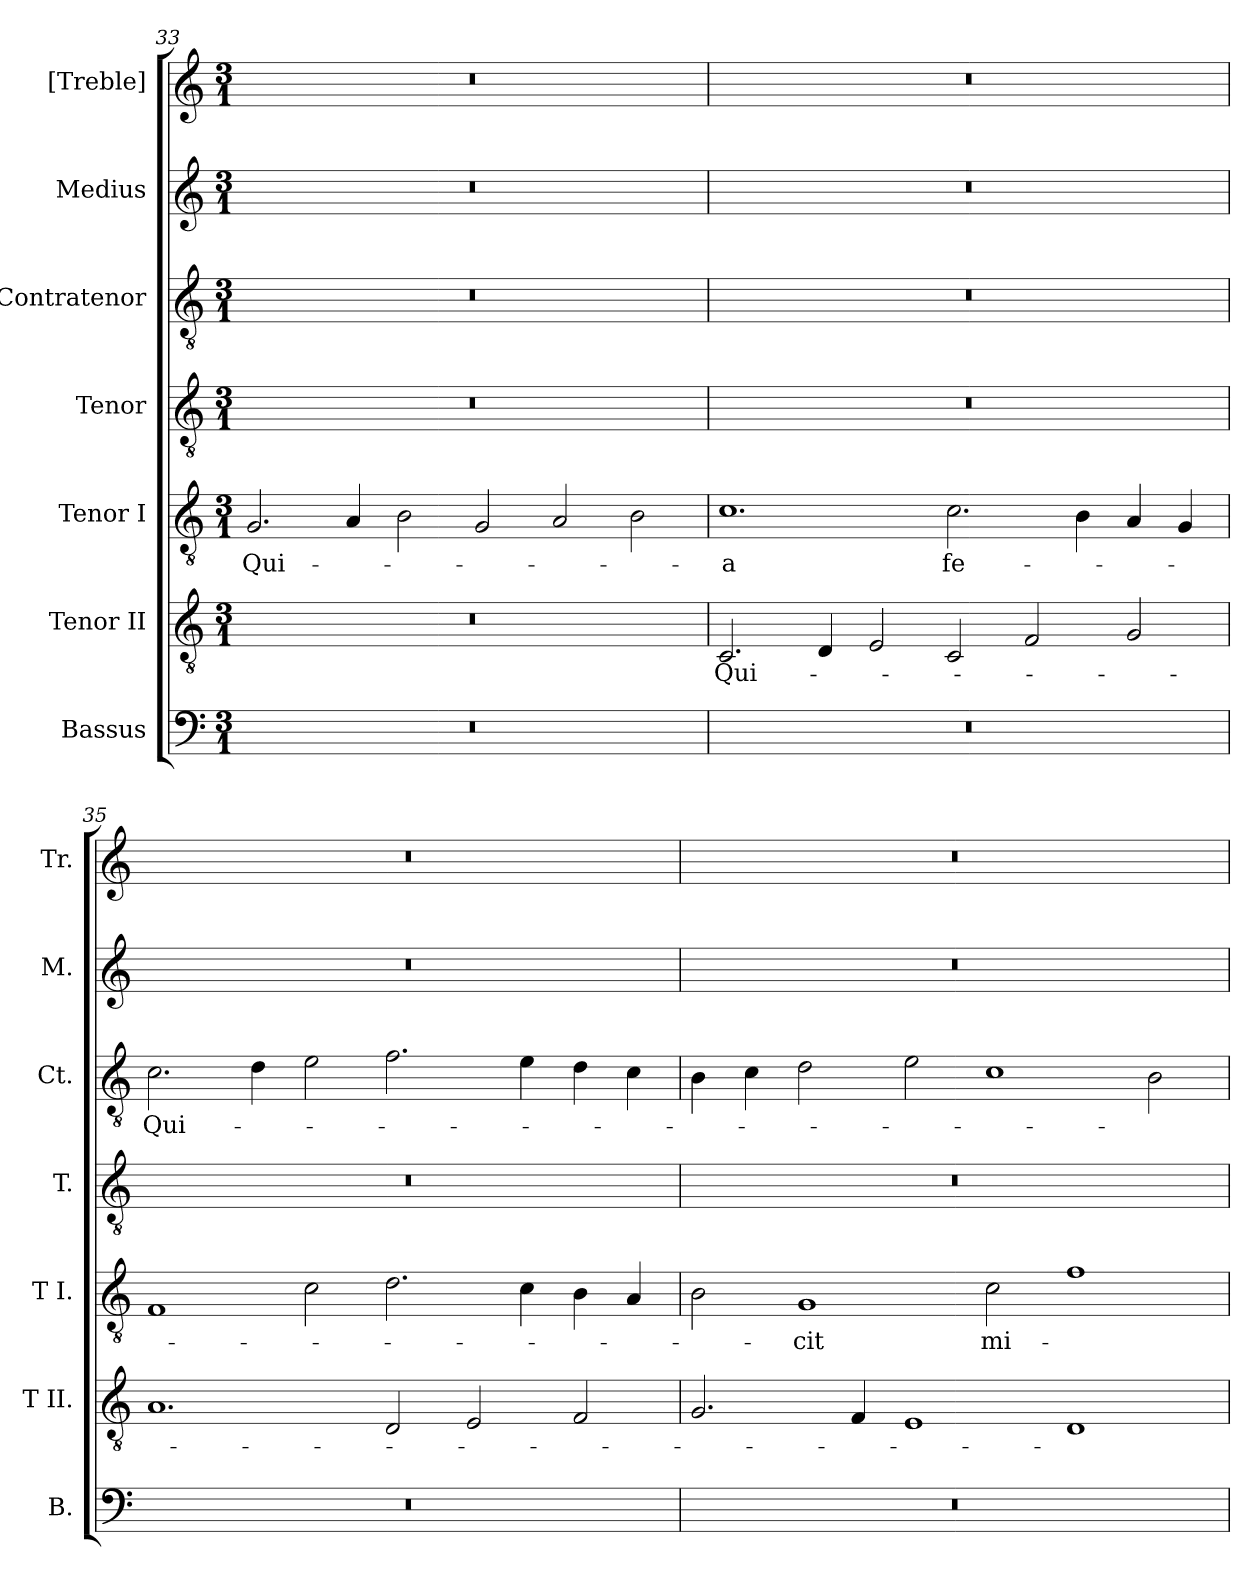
**kern	**kern	**text	**kern	**text	**kern	**kern	**text	**kern	**kern
*part7	*part6	*part6	*part5	*part5	*part4	*part3	*part3	*part2	*part1
*staff7	*staff6	*staff6	*staff5	*staff5	*staff4	*staff3	*staff3	*staff2	*staff1
*I"Bassus	*I"Tenor II	*	*I"Tenor I	*	*I"Tenor	*I"Contratenor	*	*I"Medius	*I"[Treble]
*I'B.	*I'T II.	*	*I'T I.	*	*I'T.	*I'Ct.	*	*I'M.	*I'Tr.
!!LO:PB:g=z
*clefF4	*clefGv2	*	*clefGv2	*	*clefGv2	*clefGv2	*	*clefG2	*clefG2
*	*ITrd7c12	*	*ITrd7c12	*	*ITrd7c12	*ITrd7c12	*	*	*
*k[]	*k[]	*	*k[]	*	*k[]	*k[]	*	*k[]	*k[]
*C:	*C:	*	*C:	*	*C:	*C:	*	*C:	*C:
*M3/1	*M3/1	*	*M3/1	*	*M3/1	*M3/1	*	*M3/1	*M3/1
=33	=33	=33	=33	=33	=33	=33	=33	=33	=33
!LO:N:vis=1	!LO:N:vis=1	!	!	!	!	!	!	!	!
!	!	!	!	!LO:LY:b:color=#000000	!LO:N:vis=1	!LO:N:vis=1	!	!LO:N:vis=1	!LO:N:vis=1
0.r	0.r	.	2.GGi/	Qui-	0.r	0.r	.	0.r	0.r
.	.	.	4AAi/	.	.	.	.	.	.
.	.	.	2BBi\	.	.	.	.	.	.
.	.	.	2GGi/	.	.	.	.	.	.
.	.	.	2AAi/	.	.	.	.	.	.
.	.	.	2BBi\	.	.	.	.	.	.
=34`	=34`	=34`	=34`	=34`	=34`	=34`	=34`	=34`	=34`
!LO:N:vis=1	!	!	!	!	!	!	!	!	!
!	!	!LO:LY:b:color=#000000	!	!	!	!	!	!	!
!	!	!	!	!LO:LY:b:color=#000000	!LO:N:vis=1	!LO:N:vis=1	!	!LO:N:vis=1	!LO:N:vis=1
0.r	2.CCi/	Qui-	1.Ci	-a	0.r	0.r	.	0.r	0.r
.	4DDi/	.	.	.	.	.	.	.	.
.	2EEi/	.	.	.	.	.	.	.	.
!	!	!	!	!LO:LY:b:color=#000000	!	!	!	!	!
.	2CCi/	.	2.Ci\	fe-	.	.	.	.	.
.	2FFi/	.	.	.	.	.	.	.	.
.	.	.	4BBi\	.	.	.	.	.	.
.	2GGi/	.	4AAi/	.	.	.	.	.	.
.	.	.	4GGi/	.	.	.	.	.	.
=35`	=35`	=35`	=35`	=35`	=35`	=35`	=35`	=35`	=35`
!LO:N:vis=1	!	!	!	!	!LO:N:vis=1	!	!	!	!
!	!	!	!	!	!	!	!LO:LY:b:color=#000000	!LO:N:vis=1	!LO:N:vis=1
0.r	1.AAi	.	1FFi	.	0.r	2.Ci\	Qui-	0.r	0.r
.	.	.	.	.	.	4Di\	.	.	.
.	.	.	2Ci\	.	.	2Ei\	.	.	.
.	2DDi/	.	2.Di\	.	.	2.Fi\	.	.	.
.	2EEi/	.	.	.	.	.	.	.	.
.	.	.	4Ci\	.	.	4Ei\	.	.	.
.	2FFi/	.	4BBi\	.	.	4Di\	.	.	.
.	.	.	4AAi/	.	.	4Ci\	.	.	.
!!LO:LB:g=z
=36`	=36`	=36`	=36`	=36`	=36`	=36`	=36`	=36`	=36`
!LO:N:vis=1	!	!	!	!	!LO:N:vis=1	!	!	!LO:N:vis=1	!LO:N:vis=1
0.r	2.GGi/	.	2BBi\	.	0.r	4BBi\	.	0.r	0.r
.	.	.	.	.	.	4Ci\	.	.	.
!	!	!	!	!LO:LY:b:color=#000000	!	!	!	!	!
.	.	.	1GGi	-cit	.	2Di\	.	.	.
.	4FFi/	.	.	.	.	.	.	.	.
.	1EEi	.	.	.	.	2Ei\	.	.	.
!	!	!	!	!LO:LY:b:color=#000000	!	!	!	!	!
.	.	.	2Ci\	mi-	.	1Ci	.	.	.
.	1DDi	.	1Fi	.	.	.	.	.	.
.	.	.	.	.	.	2BBi\	.	.	.
=`	=`	=`	=`	=`	=`	=`	=`	=`	=`
*-	*-	*-	*-	*-	*-	*-	*-	*-	*-
